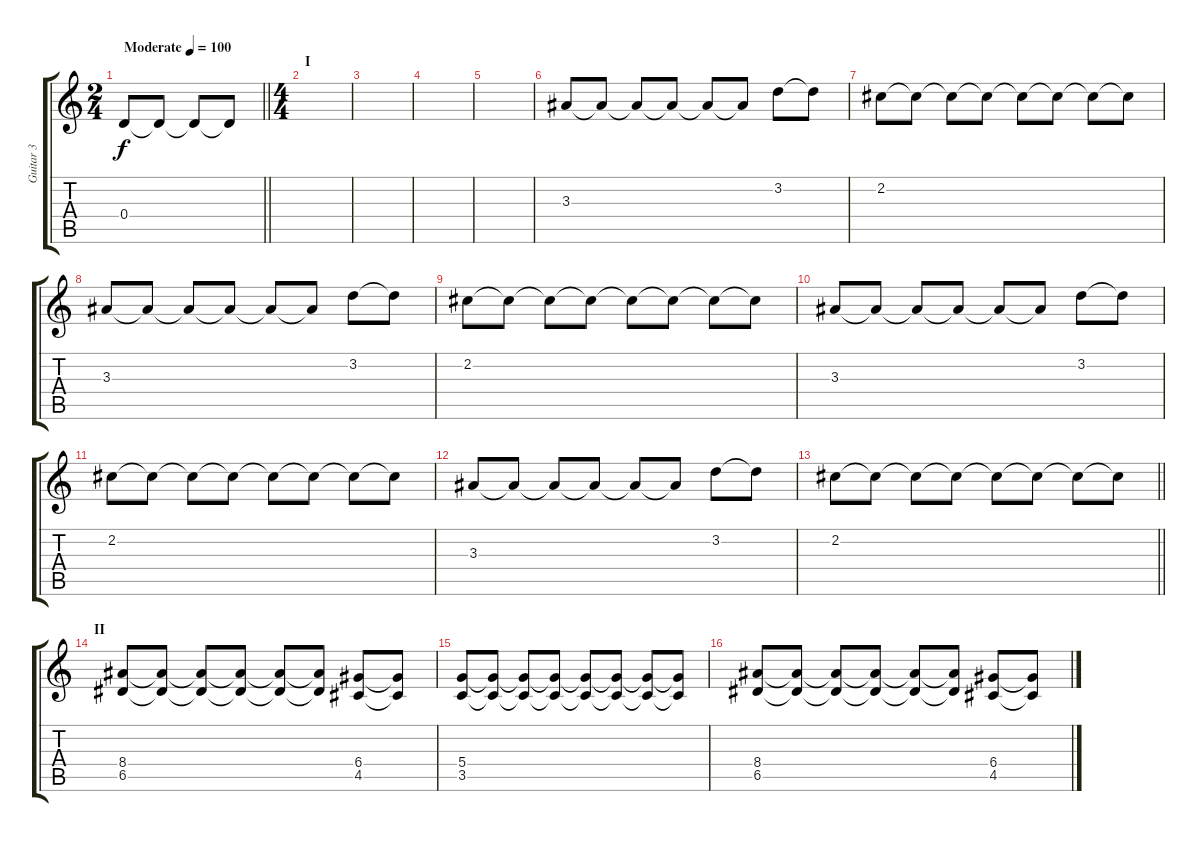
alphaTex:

\track ("Guitar 3" "Guitar 3") {instrument distortionguitar}
\staff {score tabs}
\tuning (E4 B3 G3 D3 A2 E2) {hide}
\ts (2 4)
\tempo (100 "Moderate")
\clef g2
\barLineRight lightlight
\ks c
0.4.8{dy f instrument reversecymbal} 0.4{t}.8 0.4{t}.8 0.4{t}.8 |
\ts (4 4)
\section ("" "I")
|
|
|
|
3.3.8{instrument distortionguitar} 3.3{t}.8 3.3{t}.8 3.3{t}.8 3.3{t}.8 3.3{t}.8 3.2.8 3.2{t}.8 |
2.2.8 2.2{t}.8 2.2{t}.8 2.2{t}.8 2.2{t}.8 2.2{t}.8 2.2{t}.8 2.2{t}.8 |
3.3.8 3.3{t}.8 3.3{t}.8 3.3{t}.8 3.3{t}.8 3.3{t}.8 3.2.8 3.2{t}.8 |
2.2.8 2.2{t}.8 2.2{t}.8 2.2{t}.8 2.2{t}.8 2.2{t}.8 2.2{t}.8 2.2{t}.8 |
3.3.8 3.3{t}.8 3.3{t}.8 3.3{t}.8 3.3{t}.8 3.3{t}.8 3.2.8 3.2{t}.8 |
2.2.8 2.2{t}.8 2.2{t}.8 2.2{t}.8 2.2{t}.8 2.2{t}.8 2.2{t}.8 2.2{t}.8 |
3.3.8 3.3{t}.8 3.3{t}.8 3.3{t}.8 3.3{t}.8 3.3{t}.8 3.2.8 3.2{t}.8 |
\barLineRight lightlight
2.2.8 2.2{t}.8 2.2{t}.8 2.2{t}.8 2.2{t}.8 2.2{t}.8 2.2{t}.8 2.2{t}.8 |
\section ("" "II")
(8.4 6.5).8 (8.4{t} 6.5{t}).8 (8.4{t} 6.5{t}).8 (8.4{t} 6.5{t}).8 (8.4{t} 6.5{t}).8 (8.4{t} 6.5{t}).8 (6.4 4.5).8 (6.4{t} 4.5{t}).8 |
(5.4 3.5).8 (5.4{t} 3.5{t}).8 (5.4{t} 3.5{t}).8 (5.4{t} 3.5{t}).8 (5.4{t} 3.5{t}).8 (5.4{t} 3.5{t}).8 (5.4{t} 3.5{t}).8 (5.4{t} 3.5{t}).8 |
(8.4 6.5).8 (8.4{t} 6.5{t}).8 (8.4{t} 6.5{t}).8 (8.4{t} 6.5{t}).8 (8.4{t} 6.5{t}).8 (8.4{t} 6.5{t}).8 (6.4 4.5).8 (6.4{t} 4.5{t}).8
